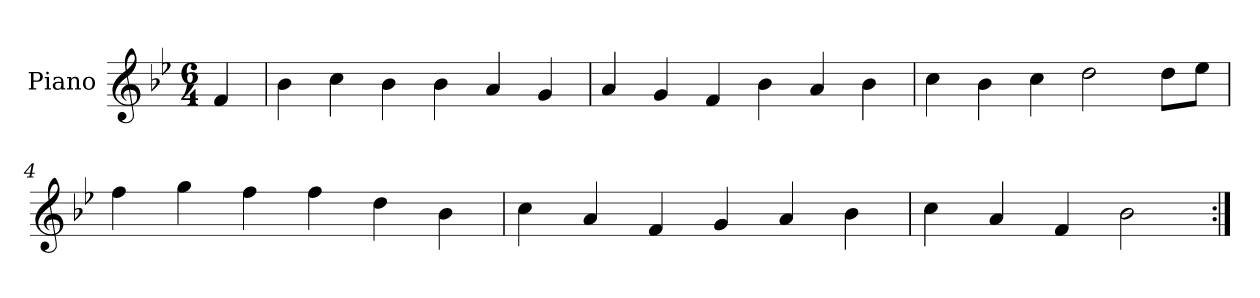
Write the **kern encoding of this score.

**kern
*part1
*staff1
*I"Piano
*I'Pno.
*clefG2
*k[b-e-]
*M6/4
=
4f/
=1
4b-\
4cc\
4b-\
4b-\
4a/
4g/
=2
4a/
4g/
4f/
4b-\
4a/
4b-\
=3
4cc\
4b-\
4cc\
2dd\
8dd\L
8ee-\J
=4
4ff\
4gg\
4ff\
4ff\
4dd\
4b-\
=5
4cc\
4a/
4f/
4g/
4a/
4b-\
=6
4cc\
4a/
4f/
2b-\
=:|!
*-
